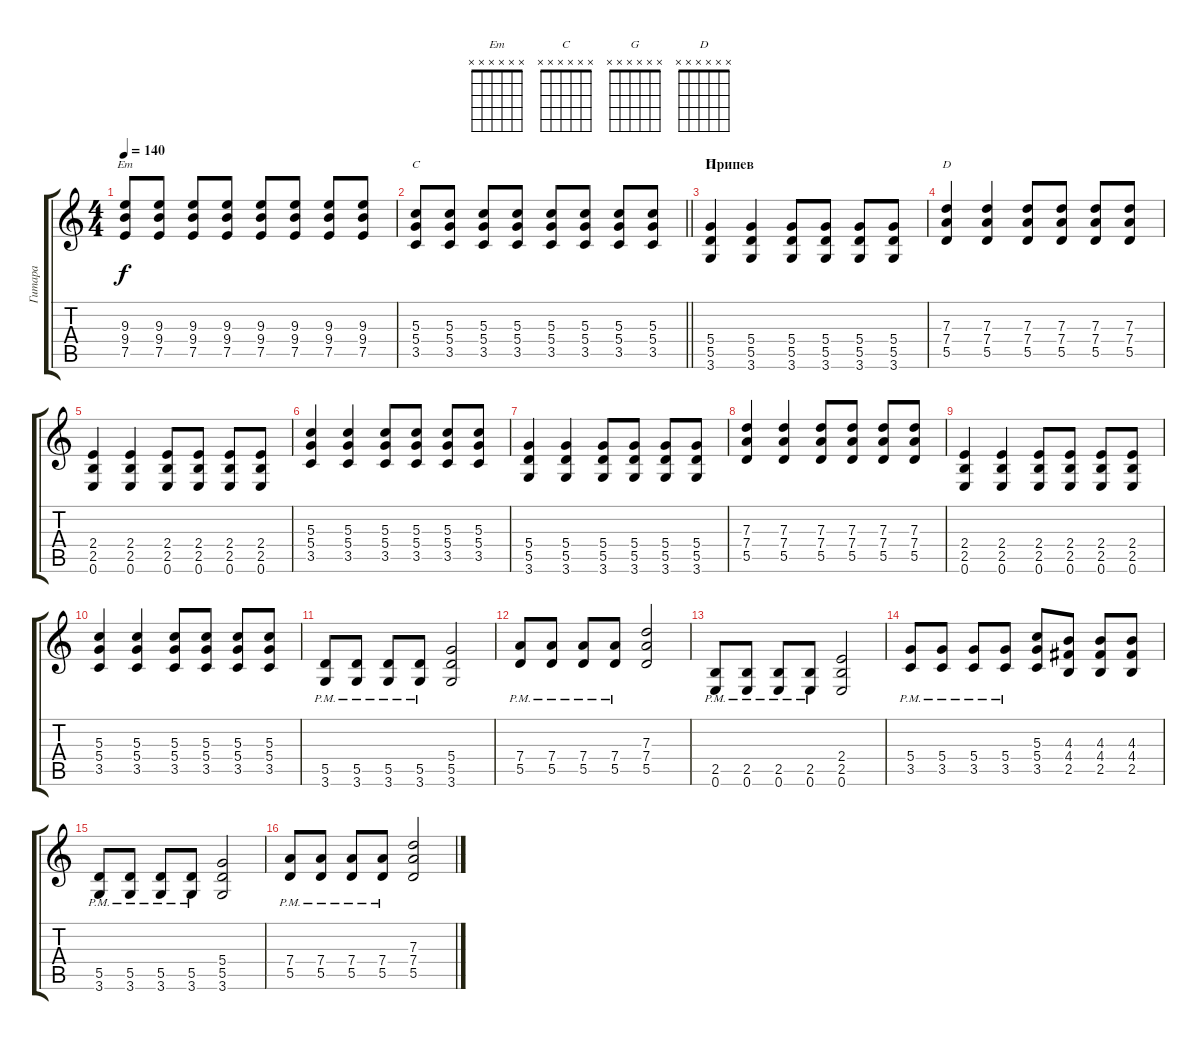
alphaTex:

\track ("Гитара" "Гитара") {instrument acousticguitarsteel}
\staff {score tabs}
\tuning (E4 B3 G3 D3 A2 E2) {hide}
\chord ("Em" x x x x x x)
\chord ("C" x x x x x x)
\chord ("G" x x x x x x)
\chord ("D" x x x x x x)
\ts (4 4)
\tempo 140
\clef g2
\ks c
(9.3 9.4 7.5).8{ch "Em" dy f} (9.3 9.4 7.5).8 (9.3 9.4 7.5).8 (9.3 9.4 7.5).8 (9.3 9.4 7.5).8 (9.3 9.4 7.5).8 (9.3 9.4 7.5).8 (9.3 9.4 7.5).8 |
\barLineRight lightlight
(5.3 5.4 3.5).8{ch "C"} (5.3 5.4 3.5).8 (5.3 5.4 3.5).8 (5.3 5.4 3.5).8 (5.3 5.4 3.5).8 (5.3 5.4 3.5).8 (5.3 5.4 3.5).8 (5.3 5.4 3.5).8 |
\section ("" "Припев")
(5.4 5.5 3.6).4{ch "G"} (5.4 5.5 3.6).4 (5.4 5.5 3.6).8 (5.4 5.5 3.6).8 (5.4 5.5 3.6).8 (5.4 5.5 3.6).8 |
(7.3 7.4 5.5).4{ch "D"} (7.3 7.4 5.5).4 (7.3 7.4 5.5).8 (7.3 7.4 5.5).8 (7.3 7.4 5.5).8 (7.3 7.4 5.5).8 |
(2.4 2.5 0.6).4 (2.4 2.5 0.6).4 (2.4 2.5 0.6).8 (2.4 2.5 0.6).8 (2.4 2.5 0.6).8 (2.4 2.5 0.6).8 |
(5.3 5.4 3.5).4 (5.3 5.4 3.5).4 (5.3 5.4 3.5).8 (5.3 5.4 3.5).8 (5.3 5.4 3.5).8 (5.3 5.4 3.5).8 |
(5.4 5.5 3.6).4 (5.4 5.5 3.6).4 (5.4 5.5 3.6).8 (5.4 5.5 3.6).8 (5.4 5.5 3.6).8 (5.4 5.5 3.6).8 |
(7.3 7.4 5.5).4 (7.3 7.4 5.5).4 (7.3 7.4 5.5).8 (7.3 7.4 5.5).8 (7.3 7.4 5.5).8 (7.3 7.4 5.5).8 |
(2.4 2.5 0.6).4 (2.4 2.5 0.6).4 (2.4 2.5 0.6).8 (2.4 2.5 0.6).8 (2.4 2.5 0.6).8 (2.4 2.5 0.6).8 |
(5.3 5.4 3.5).4 (5.3 5.4 3.5).4 (5.3 5.4 3.5).8 (5.3 5.4 3.5).8 (5.3 5.4 3.5).8 (5.3 5.4 3.5).8 |
(5.5{pm} 3.6{pm}).8 (5.5{pm} 3.6{pm}).8 (5.5{pm} 3.6{pm}).8 (5.5{pm} 3.6{pm}).8 (5.4 5.5 3.6).2 |
(7.4{pm} 5.5{pm}).8 (7.4{pm} 5.5{pm}).8 (7.4{pm} 5.5{pm}).8 (7.4{pm} 5.5{pm}).8 (7.3 7.4 5.5).2 |
(2.5{pm} 0.6{pm}).8 (2.5{pm} 0.6{pm}).8 (2.5{pm} 0.6{pm}).8 (2.5{pm} 0.6{pm}).8 (2.4 2.5 0.6).2 |
(5.4{pm} 3.5{pm}).8 (5.4{pm} 3.5{pm}).8 (5.4{pm} 3.5{pm}).8 (5.4{pm} 3.5{pm}).8 (5.3 5.4 3.5).8 (4.3 4.4 2.5).8 (4.3 4.4 2.5).8 (4.3 4.4 2.5).8 |
(5.5{pm} 3.6{pm}).8 (5.5{pm} 3.6{pm}).8 (5.5{pm} 3.6{pm}).8 (5.5{pm} 3.6{pm}).8 (5.4 5.5 3.6).2 |
(7.4{pm} 5.5{pm}).8 (7.4{pm} 5.5{pm}).8 (7.4{pm} 5.5{pm}).8 (7.4{pm} 5.5{pm}).8 (7.3 7.4 5.5).2
